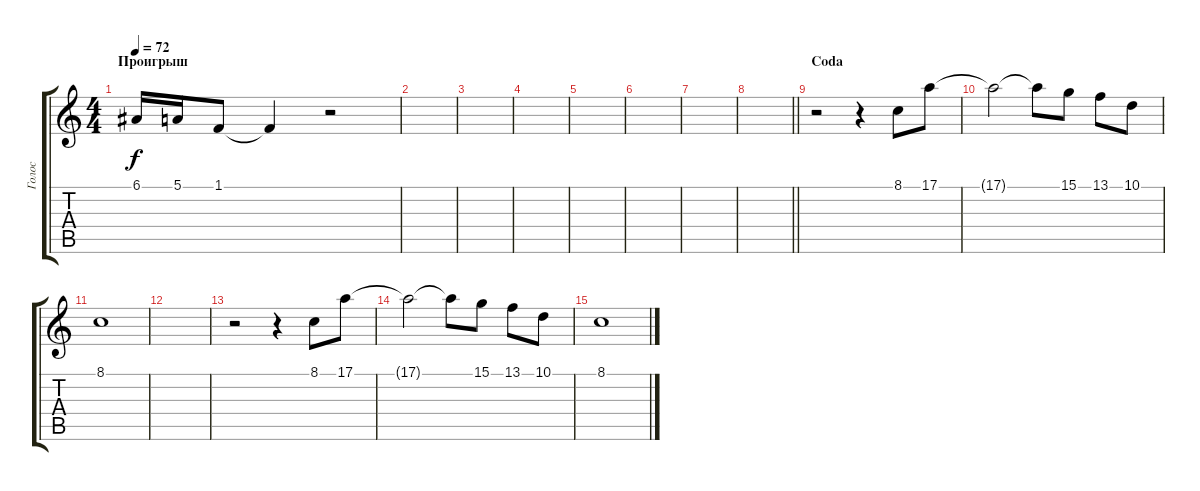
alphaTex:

\track ("Голос" "Голос") {instrument clarinet}
\staff {score tabs}
\tuning (E4 B3 G3 D3 A2 E2) {hide}
\ts (4 4)
\section ("" "Проигрыш")
\tempo 72
\clef g2
\ks c
6.1{t}.16{dy f} 5.1.16 1.1.8 1.1{t}.4 r.2 |
|
|
|
|
|
|
\barLineRight lightlight
|
\section ("" "Coda")
r.2 r.4 8.1.8 17.1.8 |
17.1{t}.2 17.1{t}.8 15.1.8 13.1.8 10.1.8 |
8.1.1 |
|
r.2 r.4 8.1.8 17.1.8 |
17.1{t}.2 17.1{t}.8 15.1.8 13.1.8 10.1.8 |
8.1.1
